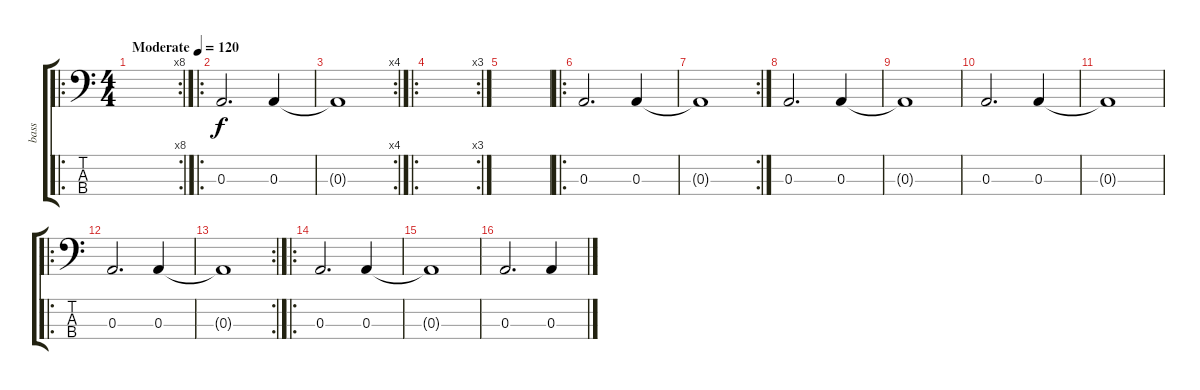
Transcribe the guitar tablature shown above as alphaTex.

\track ("bass" "bass") {instrument electricbassfinger}
\staff {score tabs}
\tuning (G2 D2 A1 E1) {hide}
\ro
\rc 8
\ts (4 4)
\tempo (120 "Moderate")
\clef f4
\ks c
|
\ro
0.3.2{d} 0.3.4 |
\rc 4
0.3{t}.1 |
\ro
\rc 3
|
|
\ro
0.3.2{d volume 9} 0.3.4 |
\rc 2
0.3{t}.1 |
0.3.2{d} 0.3.4 |
0.3{t}.1 |
0.3.2{d} 0.3.4 |
0.3{t}.1 |
\ro
0.3.2{d} 0.3.4 |
\rc 2
0.3{t}.1 |
\ro
0.3.2{d} 0.3.4 |
0.3{t}.1 |
0.3.2{d} 0.3.4
